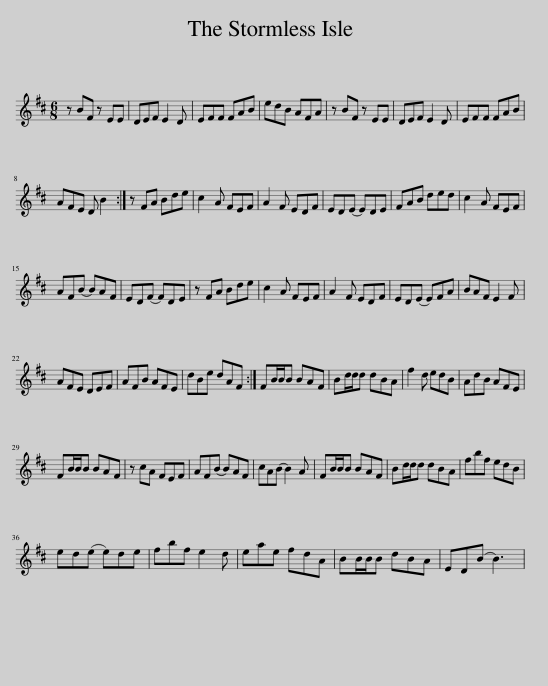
X:1
L:1/8
M:6/8
I:linebreak $
K:Bmin
V:1 treble
V:1
 z BF z EE | DEF E2 D | EFF FAB | edB AFA | z BF z EE | %5
 DEF E2 D | EFF FAB |$ AFE D B2 :| z FA Bde | c2 A FEF | %10
 A2 F EDF | ED(E E)DE | FAB ded | c2 A FEF |$ AF(B B)AF | %15
 ED(F F)DE | z FA Bde | c2 A FEF | A2 F EDF | ED(E E)FA | %20
 BAF E2 F |$ AFE DEF | AFB AFE | dBe dAF :| FB/B/B BAF | %25
 Bd/d/d dBA | f2 d edB | AdB AFE |$ FB/B/B BAF | z cA FEF | %30
 AF(B B)AF | cA(B B2) A | FB/B/B BAF | Bd/d/d dBA | fbf edB |$ %35
 ed(e e)de | fbf e2 d | eae fdA | BB/B/B dBA | ED(B B3) | %40
